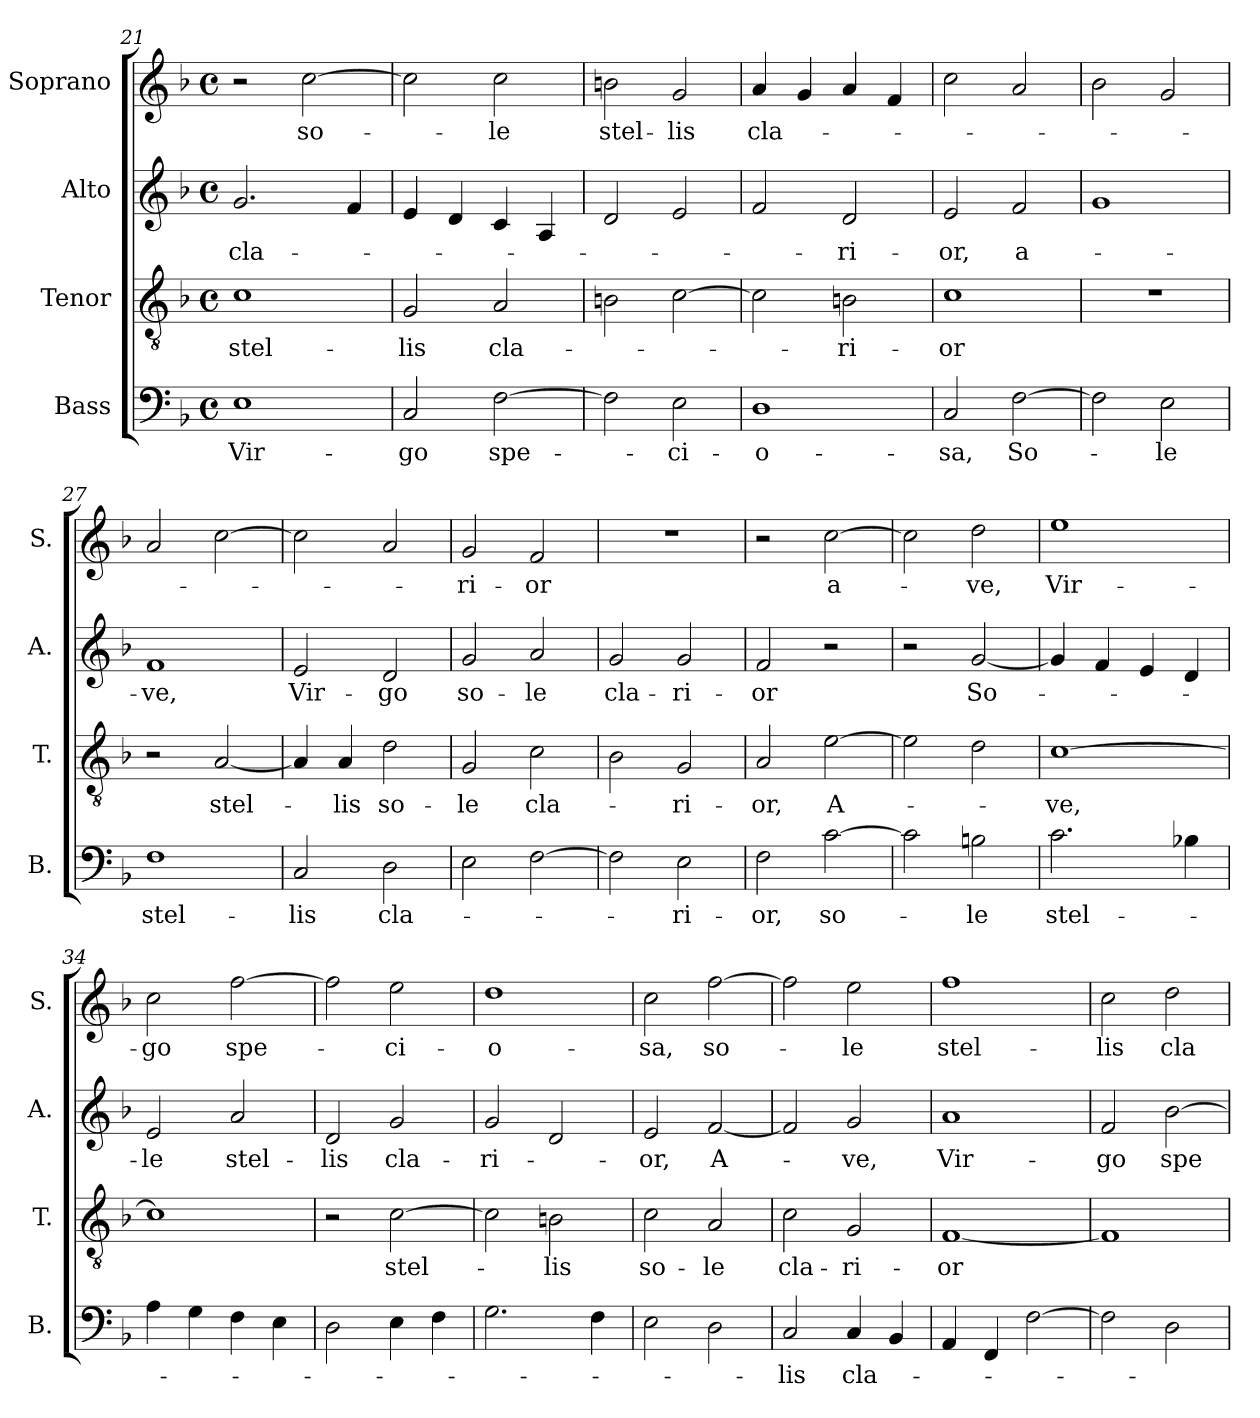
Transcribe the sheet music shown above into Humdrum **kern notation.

**kern	**text	**kern	**text	**kern	**text	**kern	**text
*part4	*part4	*part3	*part3	*part2	*part2	*part1	*part1
*staff4	*staff4	*staff3	*staff3	*staff2	*staff2	*staff1	*staff1
*I"Bass	*	*I"Tenor	*	*I"Alto	*	*I"Soprano	*
*I'B.	*	*I'T.	*	*I'A.	*	*I'S.	*
*clefF4	*	*clefGv2	*	*clefG2	*	*clefG2	*
*ITrd7c12	*	*ITrd7c12	*	*	*	*	*
*k[b-]	*	*k[b-]	*	*k[b-]	*	*k[b-]	*
*F:	*	*F:	*	*F:	*	*F:	*
*M4/4	*	*M4/4	*	*M4/4	*	*M4/4	*
*met(c)	*	*met(c)	*	*met(c)	*	*met(c)	*
=21	=21	=21	=21	=21	=21	=21	=21
!	!LO:LY:b	!	!LO:LY:b	!	!LO:LY:b	!	!
1EE	Vir-	1C	stel-	2.g/	cla-	2r	.
!	!	!	!	!	!	!	!LO:LY:b
.	.	.	.	.	.	[2cc\	so-
.	.	.	.	4f/	.	.	.
=22	=22	=22	=22	=22	=22	=22	=22
!	!LO:LY:b	!	!LO:LY:b	!	!	!	!
2CC/	-go	2GG/	-lis	4e/	.	2cc\]	.
.	.	.	.	4d/	.	.	.
!	!LO:LY:b	!	!LO:LY:b	!	!	!	!LO:LY:b
[2FF\	spe-	2AA/	cla-	4c/	.	2cc\	-le
.	.	.	.	4A/	.	.	.
=23	=23	=23	=23	=23	=23	=23	=23
!	!	!	!	!	!	!	!LO:LY:b
2FF\]	.	2BBn\	.	2d/	.	2bn\	stel-
!	!LO:LY:b	!	!	!	!	!	!LO:LY:b
2EE\	-ci-	[2C\	.	2e/	.	2g/	-lis
=24	=24	=24	=24	=24	=24	=24	=24
!	!LO:LY:b	!	!	!	!	!	!LO:LY:b
1DD	-o-	2C\]	.	2f/	.	4a/	cla-
.	.	.	.	.	.	4g/	.
!	!	!	!LO:LY:b	!	!LO:LY:b	!	!
.	.	2BBn\	-ri-	2d/	-ri-	4a/	.
.	.	.	.	.	.	4f/	.
!!LO:LB:g=z
=25	=25	=25	=25	=25	=25	=25	=25
!	!LO:LY:b	!	!LO:LY:b	!	!LO:LY:b	!	!
2CC/	-sa,	1C	-or	2e/	-or,	2cc\	.
!	!LO:LY:b	!	!	!	!LO:LY:b	!	!
[2FF\	So-	.	.	2f/	a-	2a/	.
=26	=26	=26	=26	=26	=26	=26	=26
2FF\]	.	1r	.	1g	.	2b-\	.
!	!LO:LY:b	!	!	!	!	!	!
2EE\	-le	.	.	.	.	2g/	.
=27	=27	=27	=27	=27	=27	=27	=27
!	!LO:LY:b	!	!	!	!LO:LY:b	!	!
1FF	stel-	2r	.	1f	-ve,	2a/	.
!	!	!	!LO:LY:b	!	!	!	!
.	.	[2AA/	stel-	.	.	[2cc\	.
=28	=28	=28	=28	=28	=28	=28	=28
!	!LO:LY:b	!	!	!	!LO:LY:b	!	!
2CC/	-lis	4AA/]	.	2e/	Vir-	2cc\]	.
!	!	!	!LO:LY:b	!	!	!	!
.	.	4AA/	-lis	.	.	.	.
!	!LO:LY:b	!	!LO:LY:b	!	!LO:LY:b	!	!
2DD\	cla-	2D\	so-	2d/	-go	2a/	.
=29	=29	=29	=29	=29	=29	=29	=29
!	!	!	!LO:LY:b	!	!LO:LY:b	!	!LO:LY:b
2EE\	.	2GG/	-le	2g/	so-	2g/	-ri-
!	!	!	!LO:LY:b	!	!LO:LY:b	!	!LO:LY:b
[2FF\	.	2C\	cla-	2a/	-le	2f/	-or
=30	=30	=30	=30	=30	=30	=30	=30
!	!	!	!	!	!LO:LY:b	!	!
2FF\]	.	2BB-\	.	2g/	cla-	1r	.
!	!LO:LY:b	!	!LO:LY:b	!	!LO:LY:b	!	!
2EE\	-ri-	2GG/	-ri-	2g/	-ri-	.	.
=31	=31	=31	=31	=31	=31	=31	=31
!	!LO:LY:b	!	!LO:LY:b	!	!LO:LY:b	!	!
2FF\	-or,	2AA/	-or,	2f/	-or	2r	.
!	!LO:LY:b	!	!LO:LY:b	!	!	!	!LO:LY:b
[2C\	so-	[2E\	A-	2r	.	[2cc\	a-
=32	=32	=32	=32	=32	=32	=32	=32
2C\]	.	2E\]	.	2r	.	2cc\]	.
!	!LO:LY:b	!	!	!	!LO:LY:b	!	!LO:LY:b
2BBn\	-le	2D\	.	[2g/	So-	2dd\	-ve,
!!LO:LB:g=z
=33	=33	=33	=33	=33	=33	=33	=33
!	!LO:LY:b	!	!LO:LY:b	!	!	!	!LO:LY:b
2.C\	stel-	[1C	-ve,	4g/]	.	1ee	Vir-
.	.	.	.	4f/	.	.	.
.	.	.	.	4e/	.	.	.
4BB-X\	.	.	.	4d/	.	.	.
=34	=34	=34	=34	=34	=34	=34	=34
!	!	!	!	!	!LO:LY:b	!	!LO:LY:b
4AA\	.	1C]	.	2e/	-le	2cc\	-go
4GG\	.	.	.	.	.	.	.
!	!	!	!	!	!LO:LY:b	!	!LO:LY:b
4FF\	.	.	.	2a/	stel-	[2ff\	spe-
4EE\	.	.	.	.	.	.	.
=35	=35	=35	=35	=35	=35	=35	=35
!	!	!	!	!	!LO:LY:b	!	!
2DD\	.	2r	.	2d/	-lis	2ff\]	.
!	!	!	!LO:LY:b	!	!LO:LY:b	!	!LO:LY:b
4EE\	.	[2C\	stel-	2g/	cla-	2ee\	-ci-
4FF\	.	.	.	.	.	.	.
=36	=36	=36	=36	=36	=36	=36	=36
!	!	!	!	!	!LO:LY:b	!	!LO:LY:b
2.GG\	.	2C\]	.	2g/	-ri-	1dd	-o-
!	!	!	!LO:LY:b	!	!	!	!
.	.	2BBn\	-lis	2d/	.	.	.
4FF\	.	.	.	.	.	.	.
=37	=37	=37	=37	=37	=37	=37	=37
!	!	!	!LO:LY:b	!	!LO:LY:b	!	!LO:LY:b
2EE\	.	2C\	so-	2e/	-or,	2cc\	-sa,
!	!	!	!LO:LY:b	!	!LO:LY:b	!	!LO:LY:b
2DD\	.	2AA/	-le	[2f/	A-	[2ff\	so-
=38	=38	=38	=38	=38	=38	=38	=38
!	!LO:LY:b	!	!LO:LY:b	!	!	!	!
2CC/	-lis	2C\	cla-	2f/]	.	2ff\]	.
!	!LO:LY:b	!	!LO:LY:b	!	!LO:LY:b	!	!LO:LY:b
4CC/	cla-	2GG/	-ri-	2g/	-ve,	2ee\	-le
4BBB-/	.	.	.	.	.	.	.
=39	=39	=39	=39	=39	=39	=39	=39
!	!	!	!LO:LY:b	!	!LO:LY:b	!	!LO:LY:b
4AAA/	.	[1FF	-or	1a	Vir-	1ff	stel-
4FFF/	.	.	.	.	.	.	.
[2FF\	.	.	.	.	.	.	.
!!LO:PB:g=z
=40	=40	=40	=40	=40	=40	=40	=40
!	!	!	!	!	!LO:LY:b	!	!LO:LY:b
2FF\]	.	1FF]	.	2f/	-go	2cc\	-lis
!	!	!	!	!	!LO:LY:b	!	!LO:LY:b
2DD\	.	.	.	[2b-\	spe-	2dd\	cla-
=	=	=	=	=	=	=	=
*-	*-	*-	*-	*-	*-	*-	*-
